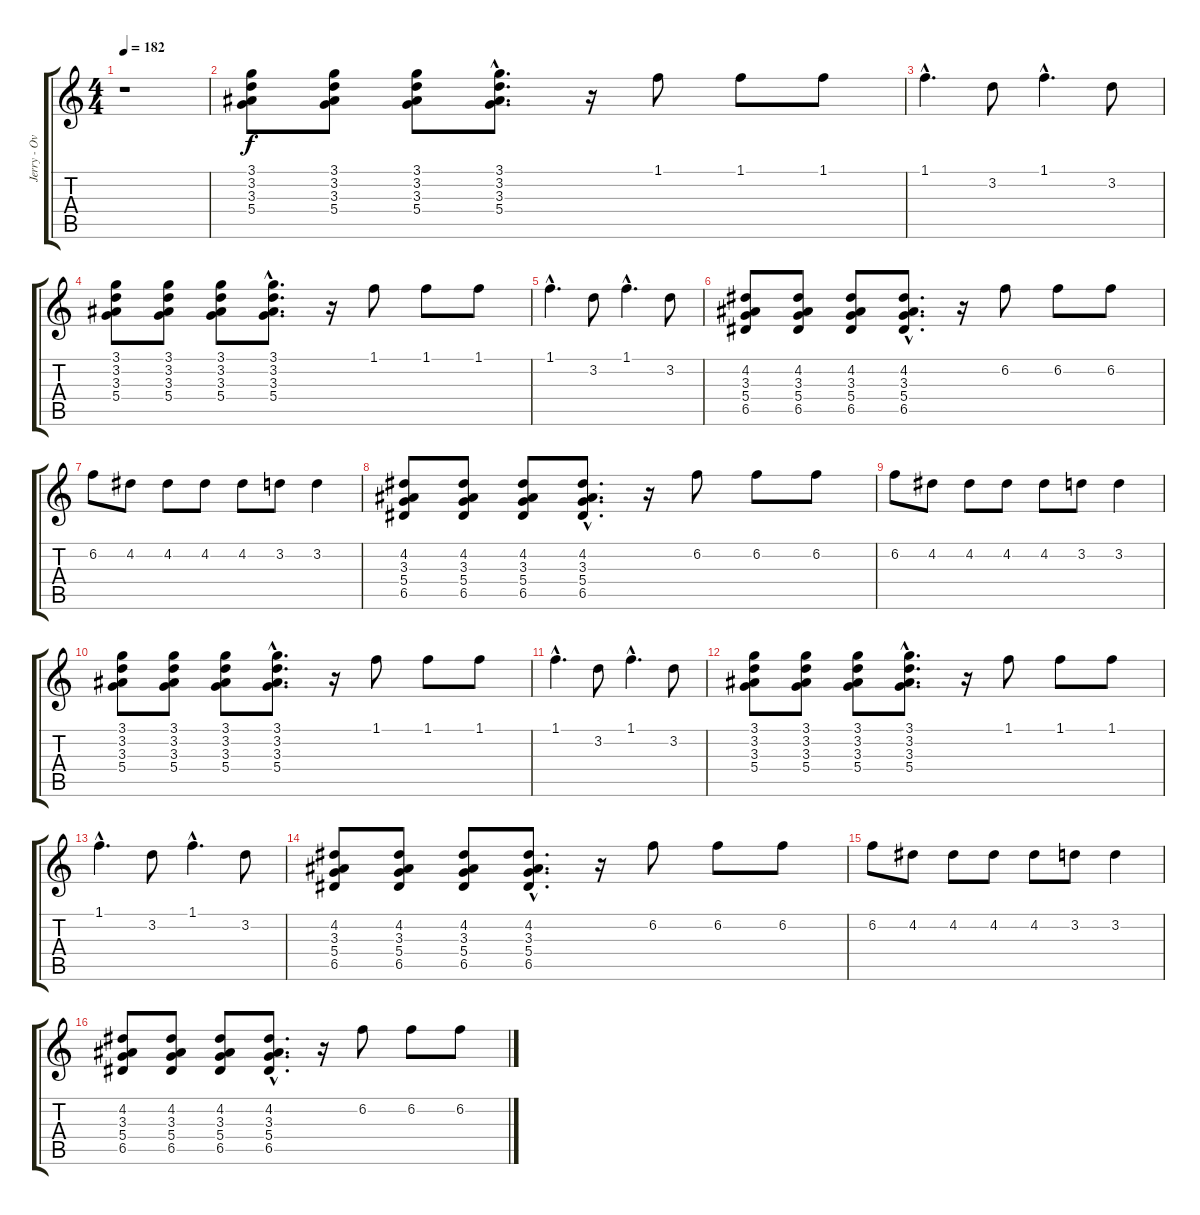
\track ("Jerry - Overdriven" "Jerry - Ov") {instrument overdrivenguitar}
\staff {score tabs}
\tuning (E4 B3 G3 D3 A2 E2) {hide}
\ts (4 4)
\tempo 182
\clef g2
\ks c
r.1{dy f instrument overdrivenguitar} |
(3.1 3.2 3.3 5.4).8 (3.1 3.2 3.3 5.4).8 (3.1 3.2 3.3 5.4).8 (3.1{hac} 3.2{hac} 3.3{hac} 5.4{hac}).8{d} r.16 1.1.8 1.1.8 1.1.8 |
1.1{hac}.4{d} 3.2.8 1.1{hac}.4{d} 3.2.8 |
(3.1 3.2 3.3 5.4).8 (3.1 3.2 3.3 5.4).8 (3.1 3.2 3.3 5.4).8 (3.1{hac} 3.2{hac} 3.3{hac} 5.4{hac}).8{d} r.16 1.1.8 1.1.8 1.1.8 |
1.1{hac}.4{d} 3.2.8 1.1{hac}.4{d} 3.2.8 |
(4.2 3.3 5.4 6.5).8 (4.2 3.3 5.4 6.5).8 (4.2 3.3 5.4 6.5).8 (4.2{hac} 3.3{hac} 5.4{hac} 6.5{hac}).8{d} r.16 6.2.8 6.2.8 6.2.8 |
6.2.8 4.2.8 4.2.8 4.2.8 4.2.8 3.2.8 3.2.4 |
(4.2 3.3 5.4 6.5).8 (4.2 3.3 5.4 6.5).8 (4.2 3.3 5.4 6.5).8 (4.2{hac} 3.3{hac} 5.4{hac} 6.5{hac}).8{d} r.16 6.2.8 6.2.8 6.2.8 |
6.2.8 4.2.8 4.2.8 4.2.8 4.2.8 3.2.8 3.2.4 |
(3.1 3.2 3.3 5.4).8 (3.1 3.2 3.3 5.4).8 (3.1 3.2 3.3 5.4).8 (3.1{hac} 3.2{hac} 3.3{hac} 5.4{hac}).8{d} r.16 1.1.8 1.1.8 1.1.8 |
1.1{hac}.4{d} 3.2.8 1.1{hac}.4{d} 3.2.8 |
(3.1 3.2 3.3 5.4).8 (3.1 3.2 3.3 5.4).8 (3.1 3.2 3.3 5.4).8 (3.1{hac} 3.2{hac} 3.3{hac} 5.4{hac}).8{d} r.16 1.1.8 1.1.8 1.1.8 |
1.1{hac}.4{d} 3.2.8 1.1{hac}.4{d} 3.2.8 |
(4.2 3.3 5.4 6.5).8 (4.2 3.3 5.4 6.5).8 (4.2 3.3 5.4 6.5).8 (4.2{hac} 3.3{hac} 5.4{hac} 6.5{hac}).8{d} r.16 6.2.8 6.2.8 6.2.8 |
6.2.8 4.2.8 4.2.8 4.2.8 4.2.8 3.2.8 3.2.4 |
(4.2 3.3 5.4 6.5).8 (4.2 3.3 5.4 6.5).8 (4.2 3.3 5.4 6.5).8 (4.2{hac} 3.3{hac} 5.4{hac} 6.5{hac}).8{d} r.16 6.2.8 6.2.8 6.2.8
